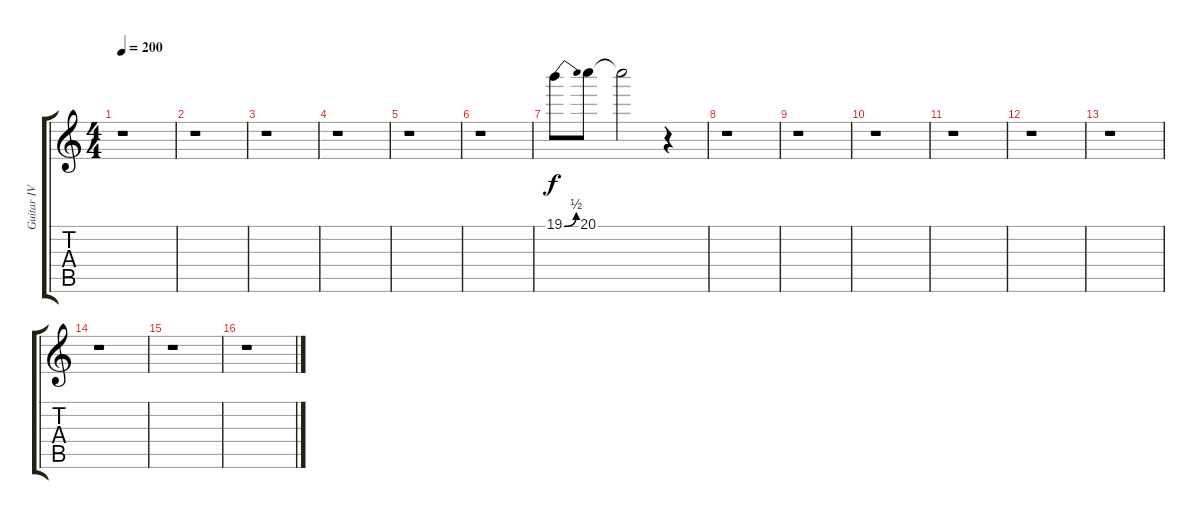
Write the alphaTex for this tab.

\track ("Guitar IV Lead" "Guitar IV ") {instrument overdrivenguitar}
\staff {score tabs}
\tuning (E4 B3 G3 D3 A2 E2) {hide}
\ts (4 4)
\tempo 200
\clef g2
\ks c
r.1{dy f} |
r.1 |
r.1 |
r.1 |
r.1 |
r.1 |
19.1{be (bend 0 0 60 2)}.8 20.1.8 20.1{t}.2 r.4 |
r.1 |
r.1 |
r.1 |
r.1 |
r.1 |
r.1 |
r.1 |
r.1 |
r.1
